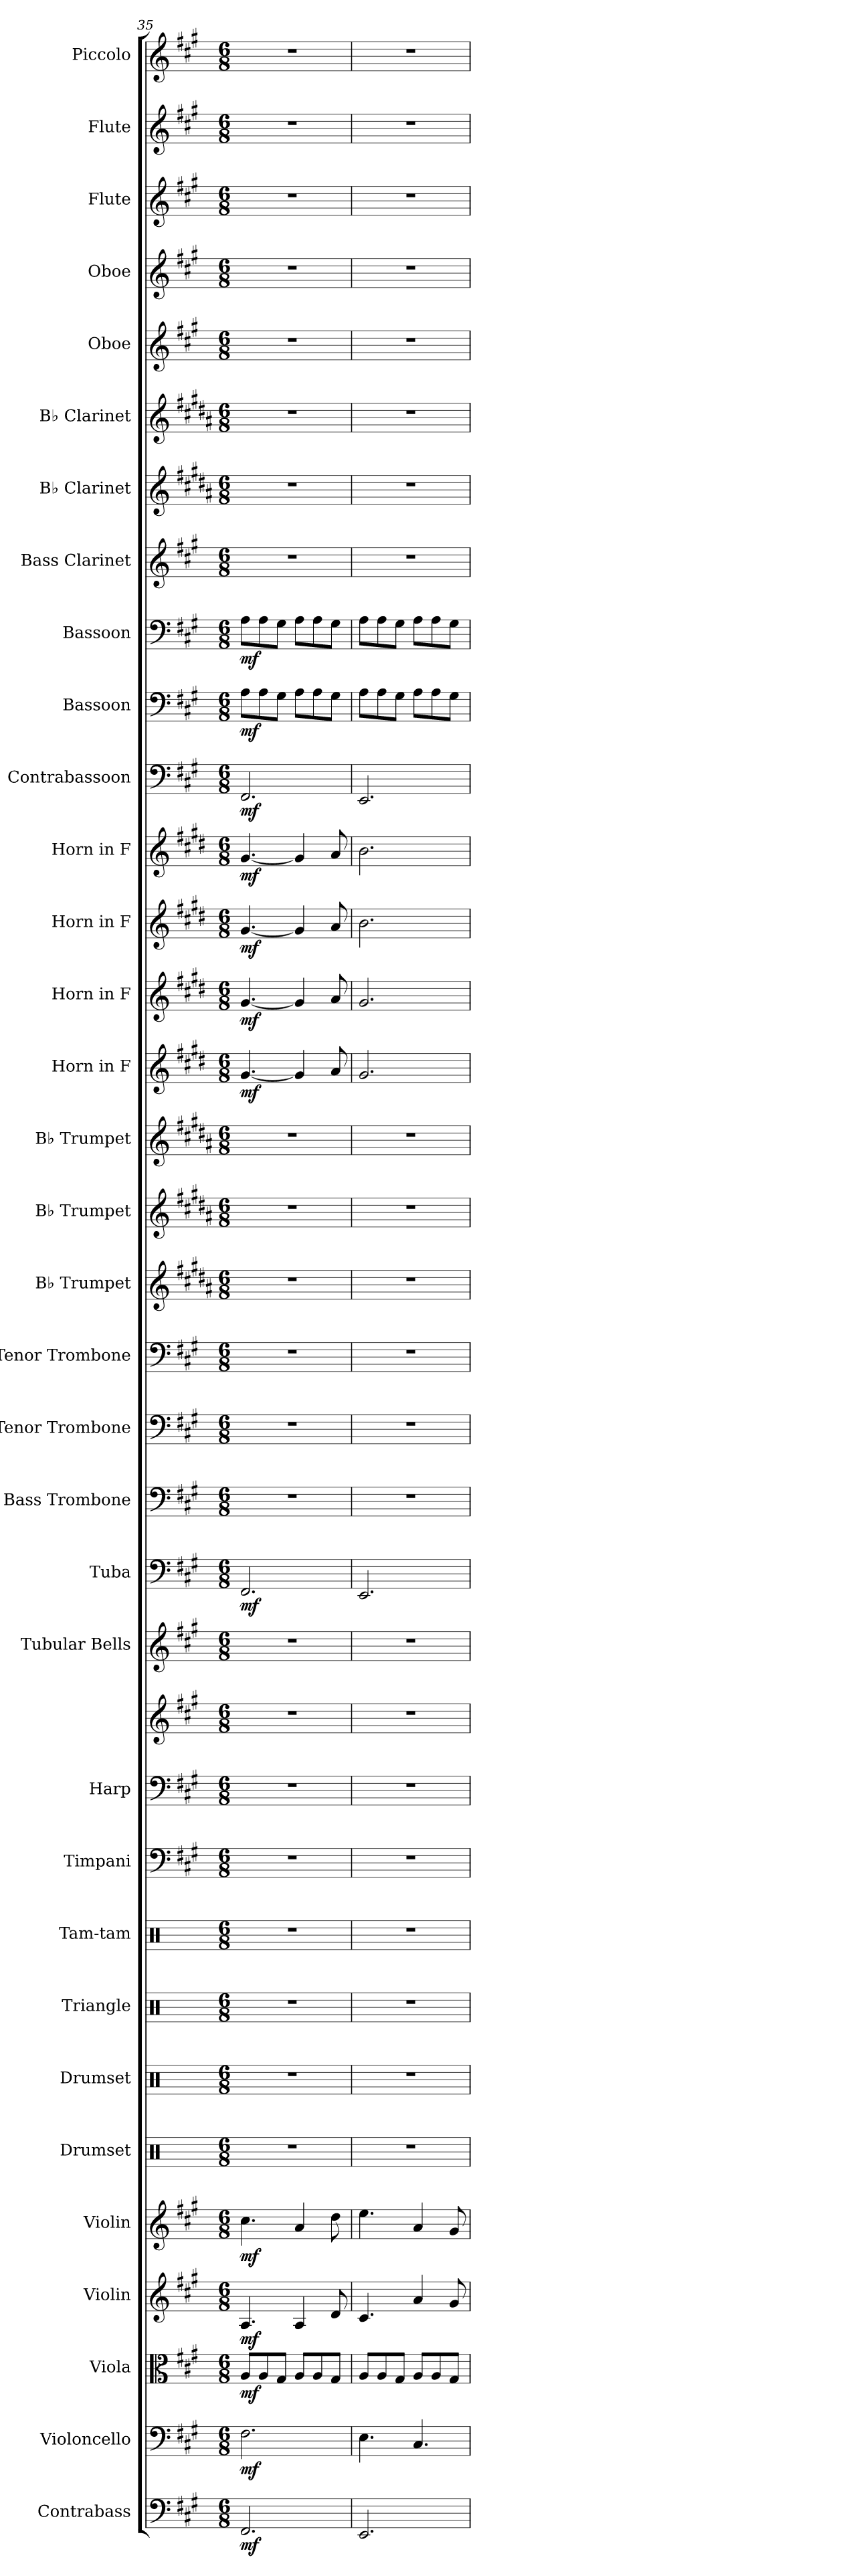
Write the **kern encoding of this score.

**kern	**dynam	**kern	**dynam	**kern	**dynam	**kern	**dynam	**kern	**dynam	**kern	**kern	**kern	**kern	**kern	**kern	**kern	**kern	**kern	**dynam	**kern	**kern	**kern	**kern	**kern	**kern	**kern	**dynam	**kern	**dynam	**kern	**dynam	**kern	**dynam	**kern	**dynam	**kern	**dynam	**kern	**dynam	**kern	**kern	**kern	**kern	**kern	**kern	**kern	**kern
*part34	*part34	*part33	*part33	*part32	*part32	*part31	*part31	*part30	*part30	*part29	*part28	*part27	*part26	*part25	*part24	*part24	*part23	*part22	*part22	*part21	*part20	*part19	*part18	*part17	*part16	*part15	*part15	*part14	*part14	*part13	*part13	*part12	*part12	*part11	*part11	*part10	*part10	*part9	*part9	*part8	*part7	*part6	*part5	*part4	*part3	*part2	*part1
*staff35	*staff35	*staff34	*staff34	*staff33	*staff33	*staff32	*staff32	*staff31	*staff31	*staff30	*staff29	*staff28	*staff27	*staff26	*staff25	*staff24	*staff23	*staff22	*staff22	*staff21	*staff20	*staff19	*staff18	*staff17	*staff16	*staff15	*staff15	*staff14	*staff14	*staff13	*staff13	*staff12	*staff12	*staff11	*staff11	*staff10	*staff10	*staff9	*staff9	*staff8	*staff7	*staff6	*staff5	*staff4	*staff3	*staff2	*staff1
*I"Contrabass	*	*I"Violoncello	*	*I"Viola	*	*I"Violin	*	*I"Violin	*	*I"Drumset	*I"Drumset	*I"Triangle	*I"Tam-tam	*I"Timpani	*I"Harp	*	*I"Tubular Bells	*I"Tuba	*	*I"Bass Trombone	*I"Tenor Trombone	*I"Tenor Trombone	*I"B♭ Trumpet	*I"B♭ Trumpet	*I"B♭ Trumpet	*I"Horn in F	*	*I"Horn in F	*	*I"Horn in F	*	*I"Horn in F	*	*I"Contrabassoon	*	*I"Bassoon	*	*I"Bassoon	*	*I"Bass Clarinet	*I"B♭ Clarinet	*I"B♭ Clarinet	*I"Oboe	*I"Oboe	*I"Flute	*I"Flute	*I"Piccolo
*I'Cb.	*	*I'Vc.	*	*I'Vla.	*	*I'Vln.	*	*I'Vln.	*	*I'Drs.	*I'Drs.	*I'Trgl.	*I'Tam-tam	*I'Timp.	*I'Hrp.	*	*I'Tu. Be.	*I'Tba.	*	*I'B. Tbn.	*I'T. Tbn.	*I'T. Tbn.	*I'B♭ Tpt.	*I'B♭ Tpt.	*I'B♭ Tpt.	*	*	*	*	*	*	*	*	*I'Cbsn.	*	*I'Bsn.	*	*I'Bsn.	*	*I'B. Cl.	*I'B♭ Cl.	*I'B♭ Cl.	*I'Ob.	*I'Ob.	*I'Fl.	*I'Fl.	*I'Picc.
*clefF4	*	*clefF4	*	*clefC3	*	*clefG2	*	*clefG2	*	*clefX	*clefX	*clefX	*clefX	*clefF4	*clefF4	*clefG2	*clefG2	*clefF4	*	*clefF4	*clefF4	*clefF4	*clefG2	*clefG2	*clefG2	*clefG2	*	*clefG2	*	*clefG2	*	*clefG2	*	*clefF4	*	*clefF4	*	*clefF4	*	*clefG2	*clefG2	*clefG2	*clefG2	*clefG2	*clefG2	*clefG2	*clefG2
*ITrd7c12	*	*	*	*	*	*	*	*	*	*	*	*	*	*	*	*	*	*	*	*	*	*	*ITrd1c2	*ITrd1c2	*ITrd1c2	*ITrd4c7	*	*ITrd4c7	*	*ITrd4c7	*	*ITrd4c7	*	*ITrd7c12	*	*	*	*	*	*ITrd8c14	*ITrd1c2	*ITrd1c2	*	*	*	*	*ITrd-7c-12
*k[f#c#g#]	*	*k[f#c#g#]	*	*k[f#c#g#]	*	*k[f#c#g#]	*	*k[f#c#g#]	*	*k[]	*k[]	*k[]	*k[]	*k[f#c#g#]	*k[f#c#g#]	*k[f#c#g#]	*k[f#c#g#]	*k[f#c#g#]	*	*k[f#c#g#]	*k[f#c#g#]	*k[f#c#g#]	*k[f#c#g#]	*k[f#c#g#]	*k[f#c#g#]	*k[f#c#g#]	*	*k[f#c#g#]	*	*k[f#c#g#]	*	*k[f#c#g#]	*	*k[f#c#g#]	*	*k[f#c#g#]	*	*k[f#c#g#]	*	*k[f#c#g#]	*k[f#c#g#]	*k[f#c#g#]	*k[f#c#g#]	*k[f#c#g#]	*k[f#c#g#]	*k[f#c#g#]	*k[f#c#g#]
*M6/8	*	*M6/8	*	*M6/8	*	*M6/8	*	*M6/8	*	*M6/8	*M6/8	*M6/8	*M6/8	*M6/8	*M6/8	*M6/8	*M6/8	*M6/8	*	*M6/8	*M6/8	*M6/8	*M6/8	*M6/8	*M6/8	*M6/8	*	*M6/8	*	*M6/8	*	*M6/8	*	*M6/8	*	*M6/8	*	*M6/8	*	*M6/8	*M6/8	*M6/8	*M6/8	*M6/8	*M6/8	*M6/8	*M6/8
=35	=35	=35	=35	=35	=35	=35	=35	=35	=35	=35	=35	=35	=35	=35	=35	=35	=35	=35	=35	=35	=35	=35	=35	=35	=35	=35	=35	=35	=35	=35	=35	=35	=35	=35	=35	=35	=35	=35	=35	=35	=35	=35	=35	=35	=35	=35	=35
!	!LO:DY:b	!	!LO:DY:b	!	!LO:DY:b	!	!LO:DY:b	!	!LO:DY:b	!	!	!	!	!	!	!	!	!	!LO:DY:b	!	!	!	!	!	!	!	!LO:DY:b	!	!LO:DY:b	!	!LO:DY:b	!	!LO:DY:b	!	!LO:DY:b	!	!LO:DY:b	!	!LO:DY:b	!	!	!	!	!	!	!	!
2.FFF#/	mf	2.F#\	mf	8A/L	mf	4.A/	mf	4.cc#\	mf	2.r	2.r	2.r	2.r	2.r	2.r	2.r	2.r	2.FF#/	mf	2.r	2.r	2.r	2.r	2.r	2.r	[4.c#/	mf	[4.c#/	mf	[4.c#/	mf	[4.c#/	mf	2.FFF#/	mf	8A\L	mf	8A\L	mf	2.r	2.r	2.r	2.r	2.r	2.r	2.r	2.r
.	.	.	.	8A/	.	.	.	.	.	.	.	.	.	.	.	.	.	.	.	.	.	.	.	.	.	.	.	.	.	.	.	.	.	.	.	8A\	.	8A\	.	.	.	.	.	.	.	.	.
.	.	.	.	8G#/J	.	.	.	.	.	.	.	.	.	.	.	.	.	.	.	.	.	.	.	.	.	.	.	.	.	.	.	.	.	.	.	8G#\J	.	8G#\J	.	.	.	.	.	.	.	.	.
.	.	.	.	8A/L	.	4A/	.	4a/	.	.	.	.	.	.	.	.	.	.	.	.	.	.	.	.	.	4c#/]	.	4c#/]	.	4c#/]	.	4c#/]	.	.	.	8A\L	.	8A\L	.	.	.	.	.	.	.	.	.
.	.	.	.	8A/	.	.	.	.	.	.	.	.	.	.	.	.	.	.	.	.	.	.	.	.	.	.	.	.	.	.	.	.	.	.	.	8A\	.	8A\	.	.	.	.	.	.	.	.	.
.	.	.	.	8G#/J	.	8d/	.	8dd\	.	.	.	.	.	.	.	.	.	.	.	.	.	.	.	.	.	8d/	.	8d/	.	8d/	.	8d/	.	.	.	8G#\J	.	8G#\J	.	.	.	.	.	.	.	.	.
=36	=36	=36	=36	=36	=36	=36	=36	=36	=36	=36	=36	=36	=36	=36	=36	=36	=36	=36	=36	=36	=36	=36	=36	=36	=36	=36	=36	=36	=36	=36	=36	=36	=36	=36	=36	=36	=36	=36	=36	=36	=36	=36	=36	=36	=36	=36	=36
2.EEE/	.	4.E\	.	8A/L	.	4.c#/	.	4.ee\	.	2.r	2.r	2.r	2.r	2.r	2.r	2.r	2.r	2.EE/	.	2.r	2.r	2.r	2.r	2.r	2.r	2.c#/	.	2.c#/	.	2.e\	.	2.e\	.	2.EEE/	.	8A\L	.	8A\L	.	2.r	2.r	2.r	2.r	2.r	2.r	2.r	2.r
.	.	.	.	8A/	.	.	.	.	.	.	.	.	.	.	.	.	.	.	.	.	.	.	.	.	.	.	.	.	.	.	.	.	.	.	.	8A\	.	8A\	.	.	.	.	.	.	.	.	.
.	.	.	.	8G#/J	.	.	.	.	.	.	.	.	.	.	.	.	.	.	.	.	.	.	.	.	.	.	.	.	.	.	.	.	.	.	.	8G#\J	.	8G#\J	.	.	.	.	.	.	.	.	.
.	.	4.C#/	.	8A/L	.	4a/	.	4a/	.	.	.	.	.	.	.	.	.	.	.	.	.	.	.	.	.	.	.	.	.	.	.	.	.	.	.	8A\L	.	8A\L	.	.	.	.	.	.	.	.	.
.	.	.	.	8A/	.	.	.	.	.	.	.	.	.	.	.	.	.	.	.	.	.	.	.	.	.	.	.	.	.	.	.	.	.	.	.	8A\	.	8A\	.	.	.	.	.	.	.	.	.
.	.	.	.	8G#/J	.	8g#/	.	8g#/	.	.	.	.	.	.	.	.	.	.	.	.	.	.	.	.	.	.	.	.	.	.	.	.	.	.	.	8G#\J	.	8G#\J	.	.	.	.	.	.	.	.	.
=	=	=	=	=	=	=	=	=	=	=	=	=	=	=	=	=	=	=	=	=	=	=	=	=	=	=	=	=	=	=	=	=	=	=	=	=	=	=	=	=	=	=	=	=	=	=	=
*-	*-	*-	*-	*-	*-	*-	*-	*-	*-	*-	*-	*-	*-	*-	*-	*-	*-	*-	*-	*-	*-	*-	*-	*-	*-	*-	*-	*-	*-	*-	*-	*-	*-	*-	*-	*-	*-	*-	*-	*-	*-	*-	*-	*-	*-	*-	*-
